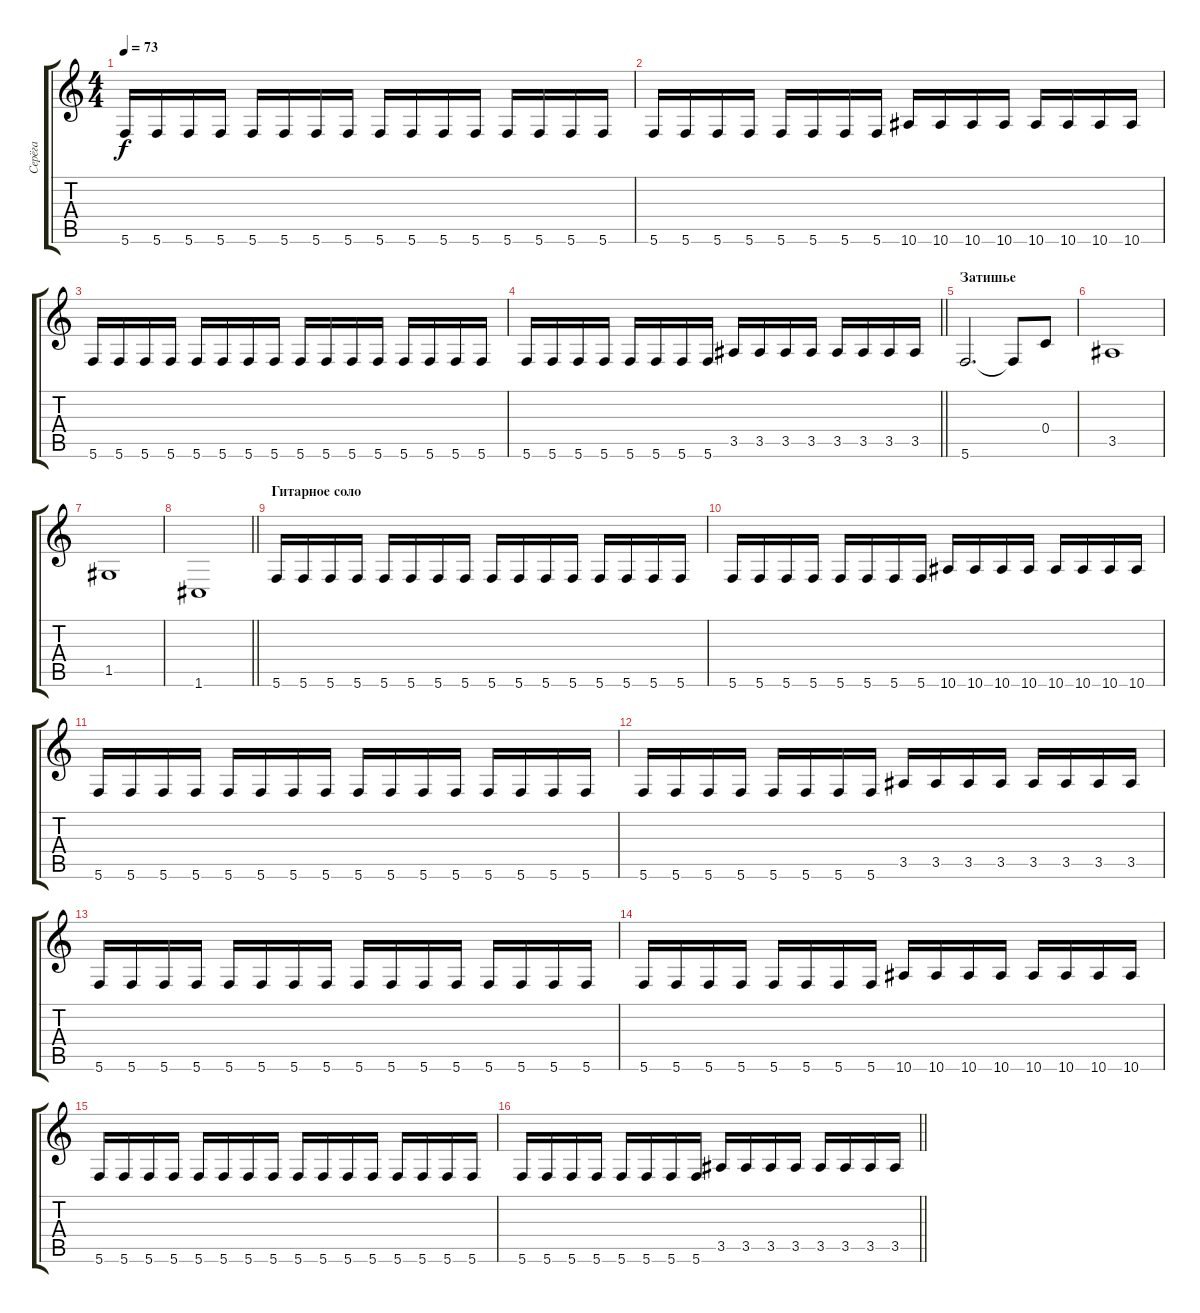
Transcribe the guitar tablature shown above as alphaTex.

\track ("Серёга" "Серёга") {instrument electricbassfinger}
\staff {score tabs}
\tuning (D4 A3 F3 C3 G2 C2) {hide}
\ts (4 4)
\tempo 73
\clef g2
\ks c
5.6.16{dy f} 5.6.16 5.6.16 5.6.16 5.6.16 5.6.16 5.6.16 5.6.16 5.6.16 5.6.16 5.6.16 5.6.16 5.6.16 5.6.16 5.6.16 5.6.16 |
5.6.16 5.6.16 5.6.16 5.6.16 5.6.16 5.6.16 5.6.16 5.6.16 10.6.16 10.6.16 10.6.16 10.6.16 10.6.16 10.6.16 10.6.16 10.6.16 |
5.6.16 5.6.16 5.6.16 5.6.16 5.6.16 5.6.16 5.6.16 5.6.16 5.6.16 5.6.16 5.6.16 5.6.16 5.6.16 5.6.16 5.6.16 5.6.16 |
\barLineRight lightlight
5.6.16 5.6.16 5.6.16 5.6.16 5.6.16 5.6.16 5.6.16 5.6.16 3.5.16 3.5.16 3.5.16 3.5.16 3.5.16 3.5.16 3.5.16 3.5.16 |
\section ("" "Затишье")
5.6.2{d} 5.6{t}.8 0.4.8 |
3.5.1 |
1.5.1 |
\barLineRight lightlight
1.6.1 |
\section ("" "Гитарное соло")
5.6.16 5.6.16 5.6.16 5.6.16 5.6.16 5.6.16 5.6.16 5.6.16 5.6.16 5.6.16 5.6.16 5.6.16 5.6.16 5.6.16 5.6.16 5.6.16 |
5.6.16 5.6.16 5.6.16 5.6.16 5.6.16 5.6.16 5.6.16 5.6.16 10.6.16 10.6.16 10.6.16 10.6.16 10.6.16 10.6.16 10.6.16 10.6.16 |
5.6.16 5.6.16 5.6.16 5.6.16 5.6.16 5.6.16 5.6.16 5.6.16 5.6.16 5.6.16 5.6.16 5.6.16 5.6.16 5.6.16 5.6.16 5.6.16 |
5.6.16 5.6.16 5.6.16 5.6.16 5.6.16 5.6.16 5.6.16 5.6.16 3.5.16 3.5.16 3.5.16 3.5.16 3.5.16 3.5.16 3.5.16 3.5.16 |
5.6.16 5.6.16 5.6.16 5.6.16 5.6.16 5.6.16 5.6.16 5.6.16 5.6.16 5.6.16 5.6.16 5.6.16 5.6.16 5.6.16 5.6.16 5.6.16 |
5.6.16 5.6.16 5.6.16 5.6.16 5.6.16 5.6.16 5.6.16 5.6.16 10.6.16 10.6.16 10.6.16 10.6.16 10.6.16 10.6.16 10.6.16 10.6.16 |
5.6.16 5.6.16 5.6.16 5.6.16 5.6.16 5.6.16 5.6.16 5.6.16 5.6.16 5.6.16 5.6.16 5.6.16 5.6.16 5.6.16 5.6.16 5.6.16 |
\barLineRight lightlight
5.6.16 5.6.16 5.6.16 5.6.16 5.6.16 5.6.16 5.6.16 5.6.16 3.5.16 3.5.16 3.5.16 3.5.16 3.5.16 3.5.16 3.5.16 3.5.16
